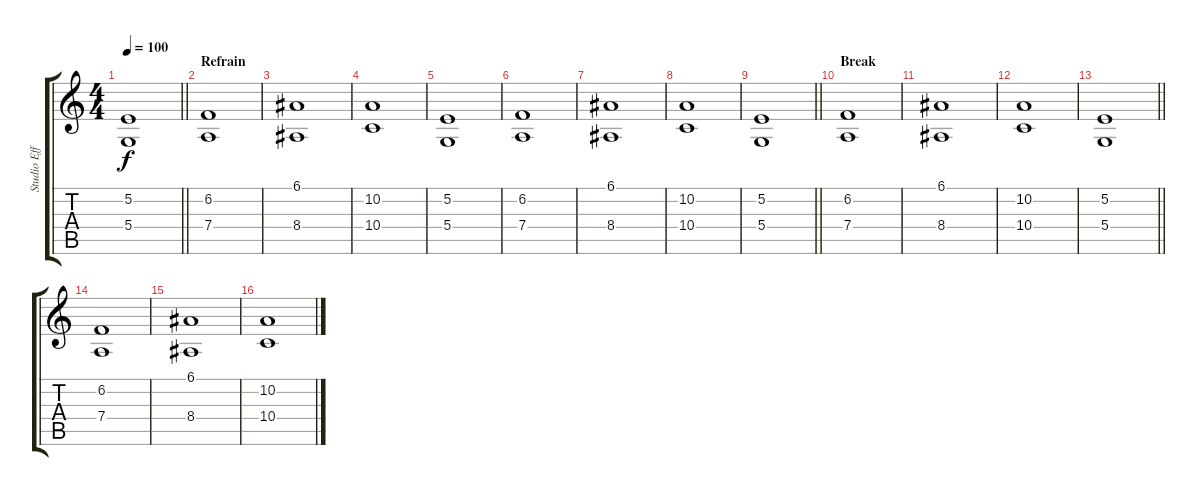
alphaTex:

\track ("Studio Effect" "Studio Eff") {instrument stringensemble1}
\staff {score tabs}
\tuning (E4 B3 G3 D3 A2 E2) {hide}
\ts (4 4)
\tempo 100
\clef g2
\barLineRight lightlight
\ks c
(5.2 5.4).1{dy f} |
\section ("" "Refrain")
(6.2 7.4).1 |
(6.1 8.4).1 |
(10.2 10.4).1 |
(5.2 5.4).1 |
(6.2 7.4).1 |
(6.1 8.4).1 |
(10.2 10.4).1 |
\barLineRight lightlight
(5.2 5.4).1 |
\section ("" "Break")
(6.2 7.4).1 |
(6.1 8.4).1 |
(10.2 10.4).1 |
\barLineRight lightlight
(5.2 5.4).1 |
(6.2 7.4).1 |
(6.1 8.4).1 |
(10.2 10.4).1
